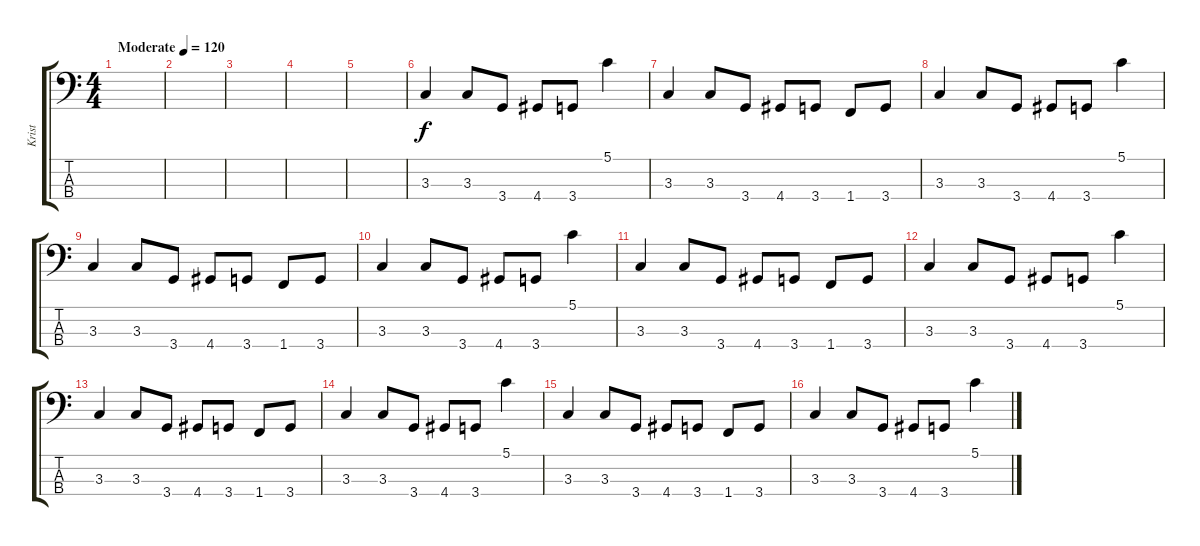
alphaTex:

\track ("Krist" "Krist") {instrument electricbasspick}
\staff {score tabs}
\tuning (G2 D2 A1 E1) {hide}
\ts (4 4)
\tempo (120 "Moderate")
\tempo 142
\tempo (120 "Moderate")
\clef f4
\ks c
|
|
|
|
|
3.3.4 3.3.8 3.4.8 4.4.8 3.4.8 5.1.4 |
3.3.4 3.3.8 3.4.8 4.4.8 3.4.8 1.4.8 3.4.8 |
3.3.4 3.3.8 3.4.8 4.4.8 3.4.8 5.1.4 |
3.3.4 3.3.8 3.4.8 4.4.8 3.4.8 1.4.8 3.4.8 |
3.3.4 3.3.8 3.4.8 4.4.8 3.4.8 5.1.4 |
3.3.4 3.3.8 3.4.8 4.4.8 3.4.8 1.4.8 3.4.8 |
3.3.4 3.3.8 3.4.8 4.4.8 3.4.8 5.1.4 |
3.3.4 3.3.8 3.4.8 4.4.8 3.4.8 1.4.8 3.4.8 |
3.3.4 3.3.8 3.4.8 4.4.8 3.4.8 5.1.4 |
3.3.4 3.3.8 3.4.8 4.4.8 3.4.8 1.4.8 3.4.8 |
3.3.4 3.3.8 3.4.8 4.4.8 3.4.8 5.1.4
